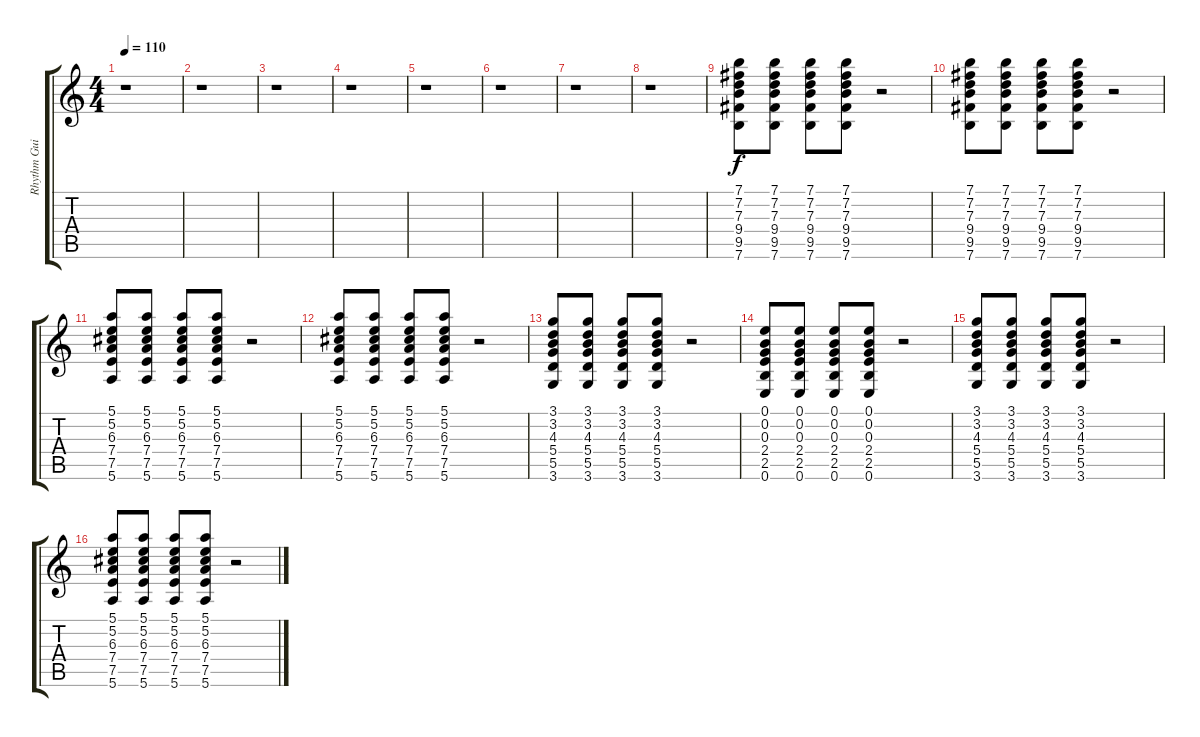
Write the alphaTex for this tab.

\track ("Rhythm Guitar (Left)" "Rhythm Gui") {instrument acousticguitarsteel}
\staff {score tabs}
\tuning (E4 B3 G3 D3 A2 E2) {hide}
\ts (4 4)
\tempo 110
\clef g2
\ks c
r.1{dy f} |
r.1 |
r.1 |
r.1 |
r.1 |
r.1 |
r.1 |
r.1 |
(7.1 7.2 7.3 9.4 9.5 7.6).8 (7.1 7.2 7.3 9.4 9.5 7.6).8 (7.1 7.2 7.3 9.4 9.5 7.6).8 (7.1 7.2 7.3 9.4 9.5 7.6).8 r.2 |
(7.1 7.2 7.3 9.4 9.5 7.6).8 (7.1 7.2 7.3 9.4 9.5 7.6).8 (7.1 7.2 7.3 9.4 9.5 7.6).8 (7.1 7.2 7.3 9.4 9.5 7.6).8 r.2 |
(5.1 5.2 6.3 7.4 7.5 5.6).8 (5.1 5.2 6.3 7.4 7.5 5.6).8 (5.1 5.2 6.3 7.4 7.5 5.6).8 (5.1 5.2 6.3 7.4 7.5 5.6).8 r.2 |
(5.1 5.2 6.3 7.4 7.5 5.6).8 (5.1 5.2 6.3 7.4 7.5 5.6).8 (5.1 5.2 6.3 7.4 7.5 5.6).8 (5.1 5.2 6.3 7.4 7.5 5.6).8 r.2 |
(3.1 3.2 4.3 5.4 5.5 3.6).8 (3.1 3.2 4.3 5.4 5.5 3.6).8 (3.1 3.2 4.3 5.4 5.5 3.6).8 (3.1 3.2 4.3 5.4 5.5 3.6).8 r.2 |
(0.1 0.2 0.3 2.4 2.5 0.6).8 (0.1 0.2 0.3 2.4 2.5 0.6).8 (0.1 0.2 0.3 2.4 2.5 0.6).8 (0.1 0.2 0.3 2.4 2.5 0.6).8 r.2 |
(3.1 3.2 4.3 5.4 5.5 3.6).8 (3.1 3.2 4.3 5.4 5.5 3.6).8 (3.1 3.2 4.3 5.4 5.5 3.6).8 (3.1 3.2 4.3 5.4 5.5 3.6).8 r.2 |
(5.1 5.2 6.3 7.4 7.5 5.6).8 (5.1 5.2 6.3 7.4 7.5 5.6).8 (5.1 5.2 6.3 7.4 7.5 5.6).8 (5.1 5.2 6.3 7.4 7.5 5.6).8 r.2
